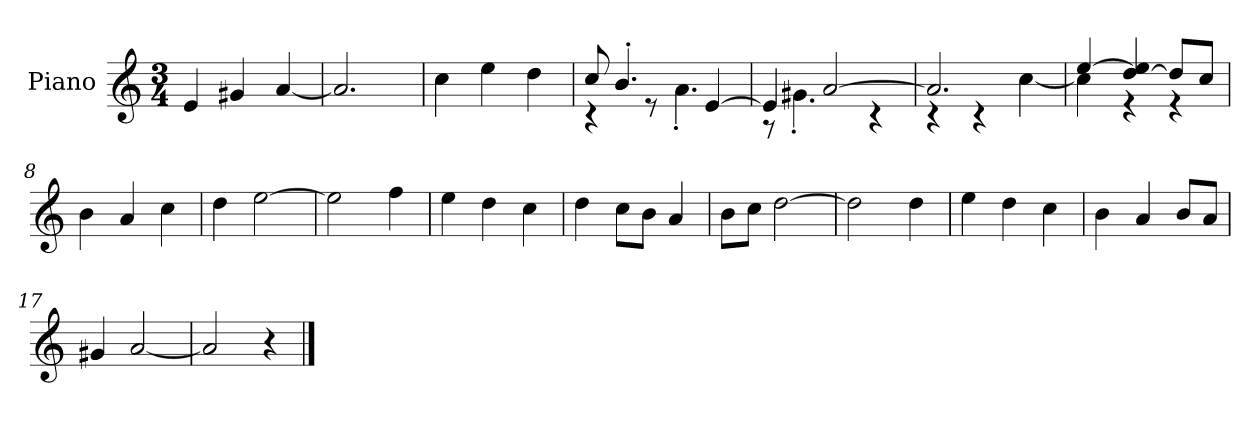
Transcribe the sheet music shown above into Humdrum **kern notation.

**kern
*part1
*staff1
*I"Piano
*I'P-no
*clefG2
*k[]
*M3/4
*MM179
=1
4e/
4g#X/
[4a/
=2
2.a/]
=3
4cc\
4ee\
4dd\
=4
*^
8cc/	4r
4.b'/	.
.	8r
.	4.a'\
[4e/	.
=5	=5
4e/]	8r
.	4.g#X'\
[2a/	.
.	4r
=6	=6
2.a/]	4r
.	4r
.	[4cc\
=7	=7
[4ee/	4cc\]
[4dd/ 4ee/]	4r
8dd/L]	4r
8cc/J	.
*v	*v
=8
4b\
4a/
4cc\
=9
4dd\
[2ee\
!!LO:LB:g=z
=10
2ee\]
4ff\
=11
4ee\
4dd\
4cc\
=12
4dd\
8cc\L
8b\J
4a/
=13
8b\L
8cc\J
[2dd\
=14
2dd\]
4dd\
=15
4ee\
4dd\
4cc\
=16
4b\
4a/
8b/L
8a/J
=17
4g#X/
[2a/
=18
2a/]
4r
==
*-
